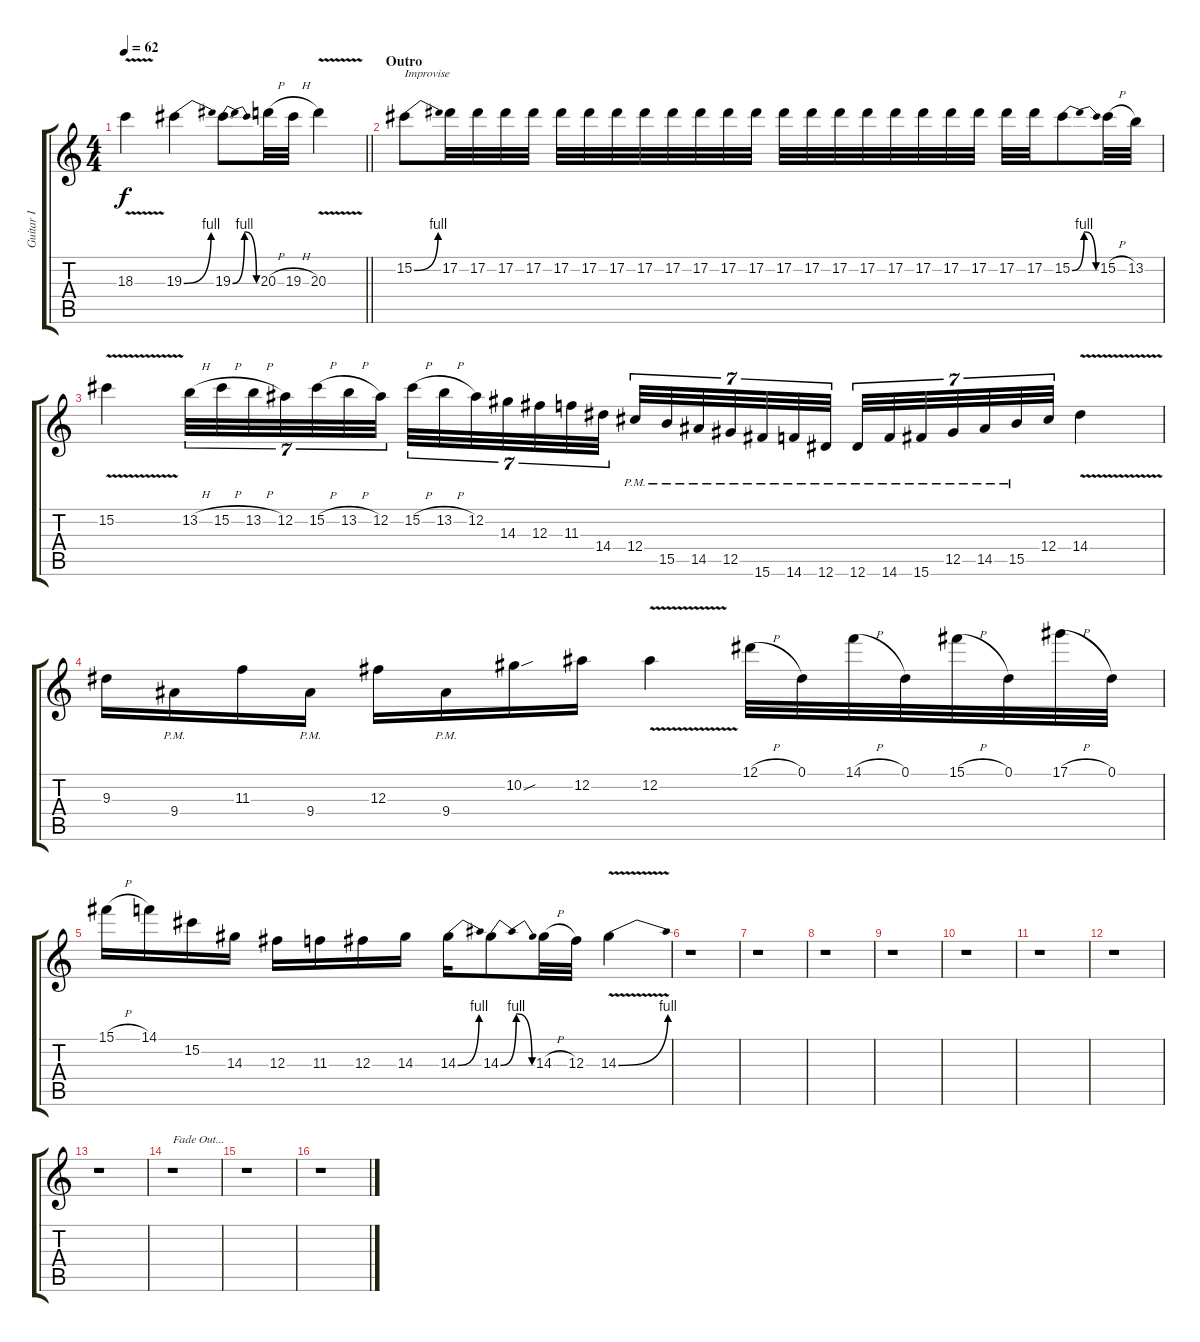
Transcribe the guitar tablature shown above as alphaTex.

\track ("Guitar I" "Guitar I") {instrument distortionguitar}
\staff {score tabs}
\tuning (Eb4 Bb3 Gb3 Db3 Ab2 Eb2) {hide}
\ts (4 4)
\tempo 62
\clef g2
\barLineRight lightlight
\ks c
18.3{v}.4{dy f} 19.3{be (bend 0 0 60 4)}.4 19.3{be (bendrelease 0 0 15 4 45 4 60 0)}.8{d} 20.3{h}.32 19.3{h}.32 20.3{v}.4 |
\section ("" "Outro")
15.2{be (bend 0 0 60 4)}.8{txt "Improvise"} 17.2.32 17.2.32 17.2.32 17.2.32 17.2.32 17.2.32 17.2.32 17.2.32 17.2.32 17.2.32 17.2.32 17.2.32 17.2.32 17.2.32 17.2.32 17.2.32 17.2.32 17.2.32 17.2.32 17.2.32 17.2.32 17.2.32 15.2{be (bendrelease 0 0 10 4 45 4 60 0)}.8 15.2{h}.32 13.2.32 |
15.2{v}.4 13.2{h}.32{tu (7 4)} 15.2{h}.32{tu (7 4)} 13.2{h}.32{tu (7 4)} 12.2.32{tu (7 4)} 15.2{h}.32{tu (7 4)} 13.2{h}.32{tu (7 4)} 12.2.32{tu (7 4) beam splitsecondary} 15.2{h}.32{tu (7 4)} 13.2{h}.32{tu (7 4)} 12.2.32{tu (7 4)} 14.3.32{tu (7 4)} 12.3.32{tu (7 4)} 11.3.32{tu (7 4)} 14.4.32{tu (7 4)} 12.4{pm}.32{tu (7 4)} 15.5{pm}.32{tu (7 4)} 14.5{pm}.32{tu (7 4)} 12.5{pm}.32{tu (7 4)} 15.6{pm}.32{tu (7 4)} 14.6{pm}.32{tu (7 4)} 12.6{pm}.32{tu (7 4) beam splitsecondary} 12.6{pm}.32{tu (7 4)} 14.6{pm}.32{tu (7 4)} 15.6{pm}.32{tu (7 4)} 12.5{pm}.32{tu (7 4)} 14.5{pm}.32{tu (7 4)} 15.5{pm}.32{tu (7 4)} 12.4.32{tu (7 4)} 14.4{v}.4 |
9.3.16 9.4{pm}.16 11.3.16 9.4{pm}.16 12.3.16 9.4{pm}.16 10.2{sou}.16 12.2.16 12.2{v}.4 12.1{h}.32 0.1.32 14.1{h}.32 0.1.32 15.1{h}.32 0.1.32 17.1{h}.32 0.1.32 |
15.1{h}.16 14.1.16 15.2.16 14.3.16 12.3.16 11.3.16 12.3.16 14.3.16 14.3{be (bend 0 0 60 4)}.16 14.3{be (bendrelease 0 0 10 4 44 4 60 0)}.8 14.3{h}.32 12.3.32 14.3{be (bend 0 0 60 4) v}.4 |
r.1 |
r.1 |
r.1 |
r.1 |
r.1 |
r.1 |
r.1 |
r.1 |
r.1{txt "Fade Out..." volume 6} |
r.1 |
r.1{volume 1}
